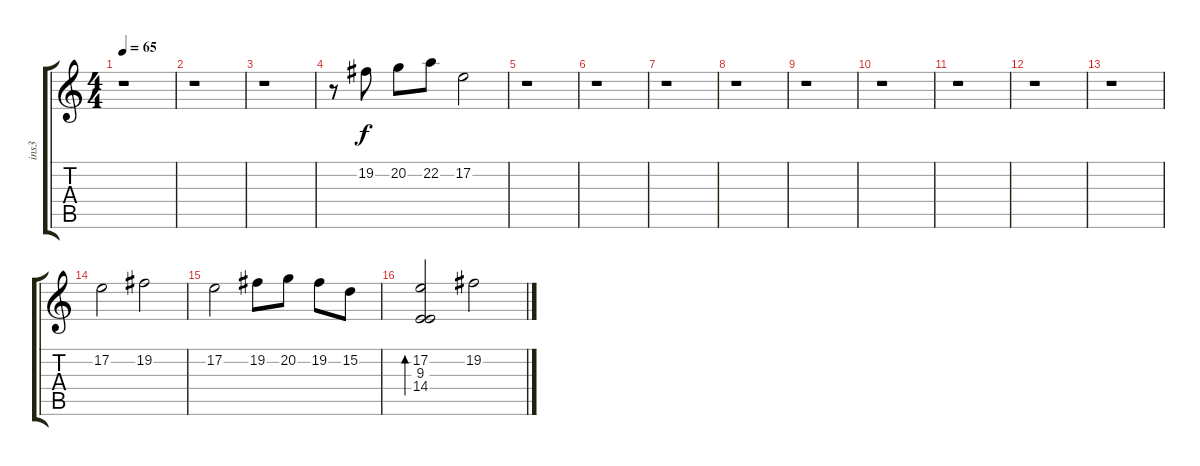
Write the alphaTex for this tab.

\track ("ins3" "ins3") {instrument musicbox}
\staff {score tabs}
\tuning (E4 B3 G3 D3 A2 E2) {hide}
\ts (4 4)
\tempo 65
\clef g2
\ks c
r.1{dy f instrument musicbox} |
r.1 |
r.1 |
r.8 19.2.8 20.2.8 22.2.8 17.2.2 |
r.1 |
r.1 |
r.1 |
r.1 |
r.1 |
r.1 |
r.1 |
r.1 |
r.1 |
17.2.2 19.2.2 |
17.2.2 19.2.8 20.2.8 19.2.8 15.2.8 |
(17.2 9.3 14.4).2{bd 120} 19.2.2
